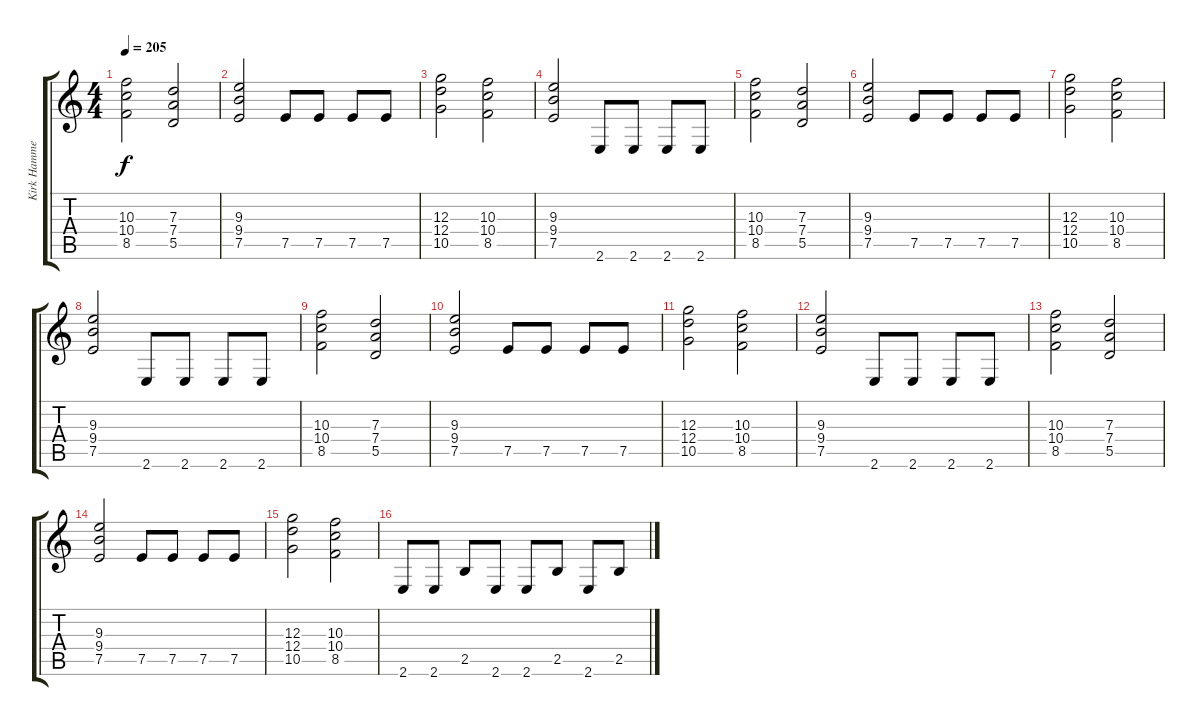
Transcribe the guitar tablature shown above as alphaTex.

\track ("Kirk Hammet" "Kirk Hamme") {instrument distortionguitar}
\staff {score tabs}
\tuning (E4 B3 G3 D3 A2 D2) {hide}
\ts (4 4)
\tempo 205
\clef g2
\ks c
(10.3 10.4 8.5).2{dy f} (7.3 7.4 5.5).2 |
(9.3 9.4 7.5).2 7.5.8 7.5.8 7.5.8 7.5.8 |
(12.3 12.4 10.5).2 (10.3 10.4 8.5).2 |
(9.3 9.4 7.5).2 2.6.8 2.6.8 2.6.8 2.6.8 |
(10.3 10.4 8.5).2 (7.3 7.4 5.5).2 |
(9.3 9.4 7.5).2 7.5.8 7.5.8 7.5.8 7.5.8 |
(12.3 12.4 10.5).2 (10.3 10.4 8.5).2 |
(9.3 9.4 7.5).2 2.6.8 2.6.8 2.6.8 2.6.8 |
(10.3 10.4 8.5).2 (7.3 7.4 5.5).2 |
(9.3 9.4 7.5).2 7.5.8 7.5.8 7.5.8 7.5.8 |
(12.3 12.4 10.5).2 (10.3 10.4 8.5).2 |
(9.3 9.4 7.5).2 2.6.8 2.6.8 2.6.8 2.6.8 |
(10.3 10.4 8.5).2 (7.3 7.4 5.5).2 |
(9.3 9.4 7.5).2 7.5.8 7.5.8 7.5.8 7.5.8 |
(12.3 12.4 10.5).2 (10.3 10.4 8.5).2 |
2.6.8 2.6.8 2.5.8 2.6.8 2.6.8 2.5.8 2.6.8 2.5.8
